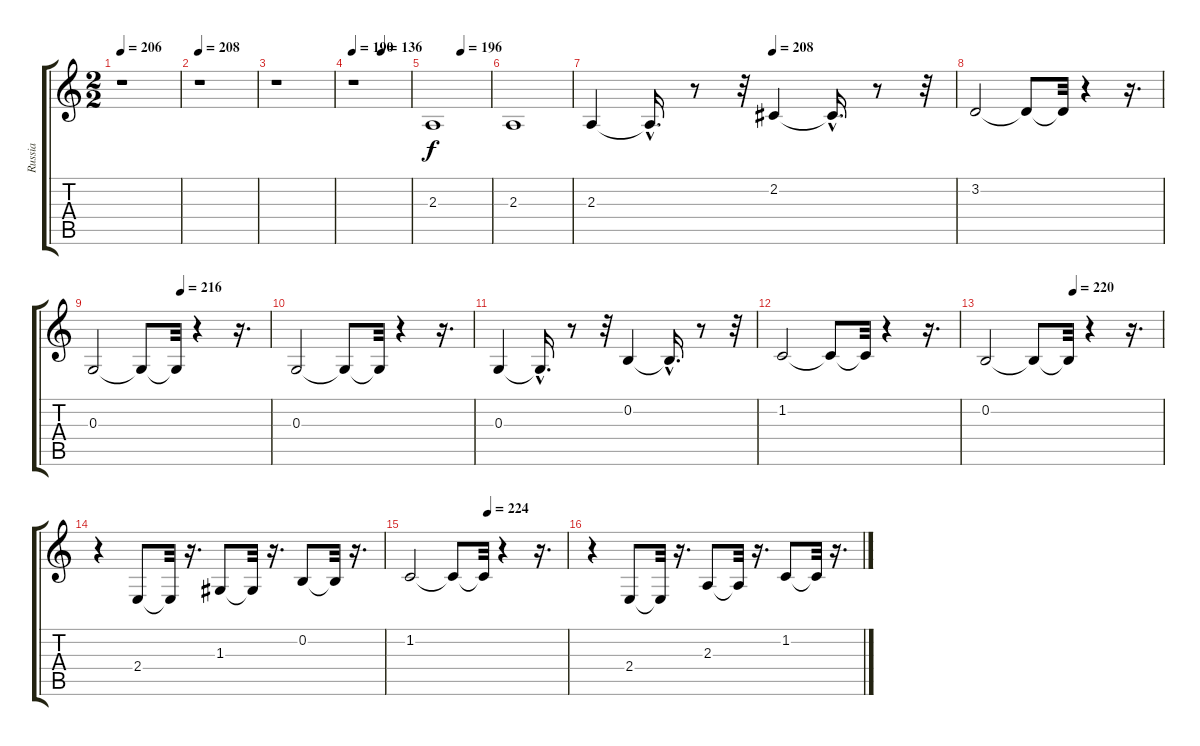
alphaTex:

\track ("Russia" "Russia") {instrument tremolostrings}
\staff {score tabs}
\tuning (E4 B3 G3 D3 A2 E2) {hide}
\ts (2 2)
\tempo 206
\clef g2
\ks c
r.1{dy f} |
\tempo 208
r.1 |
r.1 |
\tempo 190
\tempo (136 0.5)
r.1 |
\tempo (196 0.5)
2.3.1 |
2.3.1 |
\tempo (208 0.5)
2.3.4 2.3{hac t}.16{d} r.8 r.32 2.2.4 2.2{hac t}.16{d} r.8 r.32 |
3.2.2 3.2{t}.8 3.2{t}.32 r.4 r.16{d} |
\tempo (216 0.5)
0.3.2 0.3{t}.8 0.3{t}.32 r.4 r.16{d} |
0.3.2 0.3{t}.8 0.3{t}.32 r.4 r.16{d} |
0.3.4 0.3{hac t}.16{d} r.8 r.32 0.2.4 0.2{hac t}.16{d} r.8 r.32 |
1.2.2 1.2{t}.8 1.2{t}.32 r.4 r.16{d} |
\tempo (220 0.5)
0.2.2 0.2{t}.8 0.2{t}.32 r.4 r.16{d} |
r.4 2.4.8 2.4{t}.32 r.16{d} 1.3.8 1.3{t}.32 r.16{d} 0.2.8 0.2{t}.32 r.16{d} |
\tempo (224 0.5)
1.2.2 1.2{t}.8 1.2{t}.32 r.4 r.16{d} |
r.4 2.4.8 2.4{t}.32 r.16{d} 2.3.8 2.3{t}.32 r.16{d} 1.2.8 1.2{t}.32 r.16{d}
